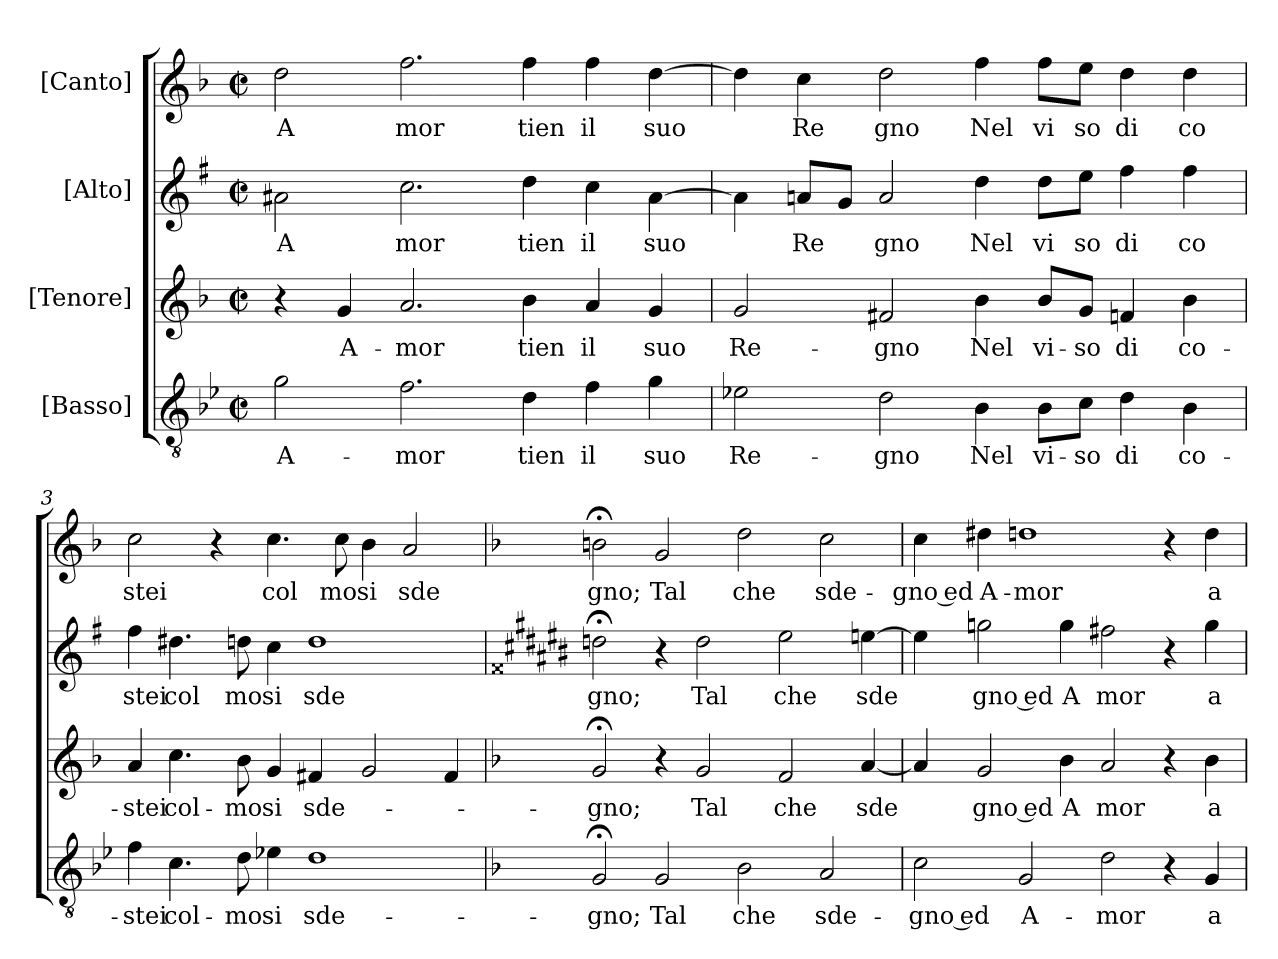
**kern	**text	**kern	**text	**kern	**text	**kern	**text
*part4	*part4	*part3	*part3	*part2	*part2	*part1	*part1
*staff4	*staff4	*staff3	*staff3	*staff2	*staff2	*staff1	*staff1
*I"[Basso]	*	*I"[Tenore]	*	*I"[Alto]	*	*I"[Canto]	*
!!LO:PB:g=z
*stria5	*	*stria5	*	*stria5	*	*stria5	*
*clefGv2	*	*clefG2	*	*clefG2	*	*clefG2	*
*	*	*ITrd-3c-5	*	*ITrd-2c-3	*	*ITrd-3c-5	*
*k[b-e-]	*	*k[b-e-]	*	*k[b-e-]	*	*k[b-e-]	*
*B-:	*	*B-:	*	*B-:	*	*B-:	*
*M2/2	*	*M2/2	*	*M2/2	*	*M2/2	*
*met(c|)	*	*met(c|)	*	*met(c|)	*	*met(c|)	*
=1	=1	=1	=1	=1	=1	=1	=1
!	!LO:LY:b:cj	!	!	!	!LO:LY:b:cj	!	!LO:LY:b:cj
2g\	-A-	4r	.	2cc#X\	A	2gg\	-A
!	!	!	!LO:LY:b:cj	!	!	!	!
.	.	4cc/	A-	.	.	.	.
!	!LO:LY:b:cj	!	!LO:LY:b:cj	!	!LO:LY:b:cj	!	!LO:LY:b:cj
2.f\	-mor	2.dd/	-mor	2.ee-\	mor	2.bb-\	mor
!	!LO:LY:b:cj	!	!LO:LY:b:cj	!	!LO:LY:b:cj	!	!LO:LY:b:cj
4d\	tien	4ee-\	tien	4ff\	tien	4bb-\	tien
!	!LO:LY:b:cj	!	!LO:LY:b:cj	!	!LO:LY:b:cj	!	!LO:LY:b:cj
4f\	il	4dd/	il	4ee-\	il	4bb-\	il
!	!LO:LY:b:cj	!	!LO:LY:b:cj	!	!LO:LY:b	!	!LO:LY:b
4g\	suo	4cc/	suo	[>4cc#\	suo	[>4gg\	suo
=2	=2	=2	=2	=2	=2	=2	=2
!	!LO:LY:b:cj	!	!LO:LY:b:cj	!	!	!	!
2e-X\	Re-	2cc/	Re-	4cc#\]	.	4gg\]	.
!	!	!	!	!	!LO:LY:b	!	!LO:LY:b:cj
.	.	.	.	8cc/L	Re	4ff\	Re
.	.	.	.	8b-/J	.	.	.
!	!LO:LY:b:cj	!	!LO:LY:b:cj	!	!LO:LY:b:cj	!	!LO:LY:b:cj
2d\	-gno	2bn/	-gno	2cc/	gno	2gg\	gno
!	!LO:LY:b:cj	!	!LO:LY:b:cj	!	!LO:LY:b:cj	!	!LO:LY:b:cj
4B-\	Nel	4ee-\	Nel	4ff\	Nel	4bb-\	Nel
!	!LO:LY:b:cj	!	!LO:LY:b:cj	!	!LO:LY:b:cj	!	!LO:LY:b:cj
8B-\L	vi-	8ee-/L	vi-	8ff\L	vi	8bb-\L	vi
!	!LO:LY:b:cj	!	!LO:LY:b:cj	!	!LO:LY:b:cj	!	!LO:LY:b:cj
8c\J	-so	8cc/J	-so	8gg\J	so	8aa\J	so
!	!LO:LY:b:cj	!	!LO:LY:b:cj	!	!LO:LY:b:cj	!	!LO:LY:b:cj
4d\	di	4b-/	di	4aa\	di	4gg\	di
!	!LO:LY:b:cj	!	!LO:LY:b:cj	!	!LO:LY:b:cj	!	!LO:LY:b:cj
4B-\	co-	4ee-\	co-	4aa\	co	4gg\	co
=3	=3	=3	=3	=3	=3	=3	=3
!	!LO:LY:b:cj	!	!LO:LY:b:cj	!	!LO:LY:b:cj	!	!LO:LY:b:cj
4f\	-stei	4dd/	-stei	4aa\	stei	2ff\	stei
!	!LO:LY:b:cj	!	!LO:LY:b:cj	!	!LO:LY:b:cj	!	!
4.c\	col-	4.ff\	col-	4.ff#X\	col	.	.
.	.	.	.	.	.	4r	.
!	!LO:LY:b:cj	!	!LO:LY:b:cj	!	!LO:LY:b:cj	!	!
8d\	-mo	8ee-\	-mo	8ff\	mo	.	.
!	!LO:LY:b:cj	!	!LO:LY:b:cj	!	!LO:LY:b:cj	!	!LO:LY:b:cj
4e-X\	si	4cc/	si	4ee-\	si	4.ff\	col
!	!LO:LY:b:cj	!	!LO:LY:b	!	!LO:LY:b:cj	!	!
1d	sde-	4bn/	sde-	1ff	sde	.	.
!	!	!	!	!	!	!	!LO:LY:b:cj
.	.	.	.	.	.	8ff\	mo
!	!	!	!	!	!	!	!LO:LY:b:cj
.	.	2cc/	.	.	.	4ee-\	si
!	!	!	!	!	!	!	!LO:LY:b:cj
.	.	.	.	.	.	2dd/	sde
.	.	4b/	.	.	.	.	.
!!LO:LB:g=z
=4	=4	=4	=4	=4	=4	=4	=4
*k[b-]	*	*	*	*k[f##c#g#d#a#e#b#]	*	*	*
*F:	*	*	*	*G#:	*	*	*
!	!LO:LY:b:cj	!	!LO:LY:b:cj	!	!LO:LY:b:cj	!	!LO:LY:b:cj
2G;</	-gno;	2cc;</	-gno;	2ff;<\	gno;	2een;<\	gno;
!	!LO:LY:b:cj	!	!	!	!	!	!LO:LY:b:cj
2G/	Tal	4r	.	4r	.	2cc/	Tal
!	!	!	!LO:LY:b:cj	!	!LO:LY:b:cj	!	!
.	.	2cc/	Tal	2ff\	Tal	.	.
!	!LO:LY:b:cj	!	!	!	!	!	!LO:LY:b:cj
2B-\	che	.	.	.	.	2gg\	che
!	!	!	!LO:LY:b:cj	!	!LO:LY:b:cj	!	!
.	.	2b-/	che	2gg#\	che	.	.
!	!LO:LY:b:cj	!	!	!	!	!	!LO:LY:b:cj
2A/	sde-	.	.	.	.	2ff\	sde-
!	!	!	!LO:LY:b	!	!LO:LY:b	!	!
.	.	[<4dd/	sde	[>4gg\	sde	.	.
=5	=5	=5	=5	=5	=5	=5	=5
!	!LO:LY:b:rj	!	!	!	!	!	!LO:LY:b:rj
2c\	-gno ed	4dd/]	.	4gg\]	.	4ff\	-gno ed
!	!	!	!LO:LY:b:rj	!	!LO:LY:b:rj	!	!LO:LY:b:cj
.	.	2cc/	gno ed	2bb-\	gno ed	4gg#X\	A-
!	!LO:LY:b:cj	!	!	!	!	!	!LO:LY:b:cj
2G/	A-	.	.	.	.	1gg	-mor
!	!	!	!LO:LY:b:cj	!	!LO:LY:b:cj	!	!
.	.	4ee-\	A	4bb-\	A	.	.
!	!LO:LY:b:cj	!	!LO:LY:b:cj	!	!LO:LY:b:cj	!	!
2d\	-mor	2dd/	mor	2aan\	mor	.	.
4r	.	4r	.	4r	.	4r	.
!	!LO:LY:b:cj	!	!LO:LY:b:cj	!	!LO:LY:b:cj	!	!LO:LY:b:cj
4G/	a-	4ee-\	a	4bb-\	a	4gg\	a-
=	=	=	=	=	=	=	=
*-	*-	*-	*-	*-	*-	*-	*-
